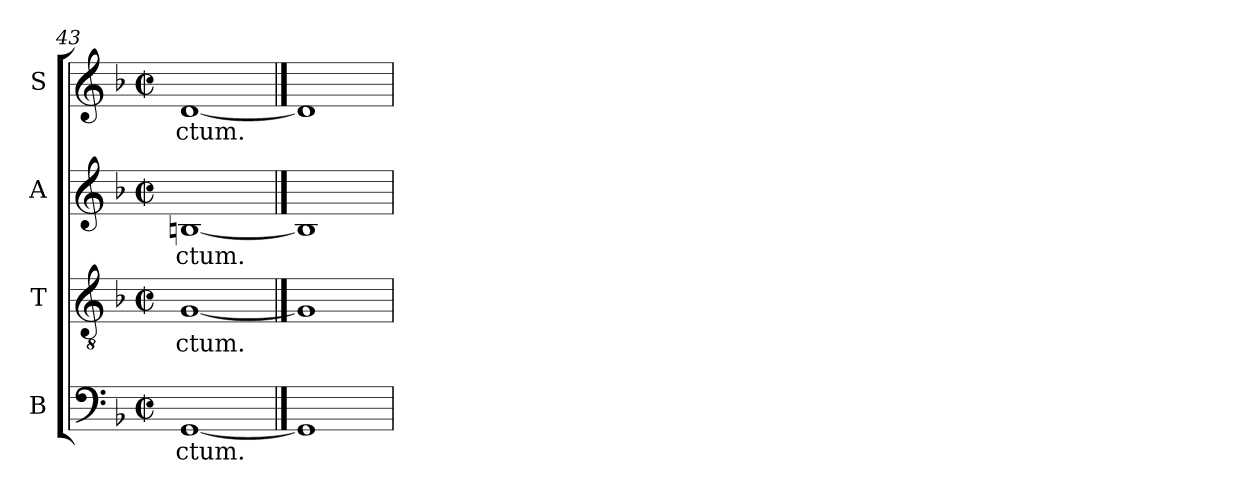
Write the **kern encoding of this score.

**kern	**text	**kern	**text	**kern	**text	**kern	**text
*part4	*part4	*part3	*part3	*part2	*part2	*part1	*part1
*staff4	*staff4	*staff3	*staff3	*staff2	*staff2	*staff1	*staff1
*I"B	*	*I"T	*	*I"A	*	*I"S	*
*clefF4	*	*clefGv2	*	*clefG2	*	*clefG2	*
*k[b-]	*	*k[b-]	*	*k[b-]	*	*k[b-]	*
*F:	*	*F:	*	*F:	*	*F:	*
*M2/2	*	*M2/2	*	*M2/2	*	*M2/2	*
*met(c|)	*	*met(c|)	*	*met(c|)	*	*met(c|)	*
=43	=43	=43	=43	=43	=43	=43	=43
!	!LO:LY:b:cj	!	!LO:LY:b:cj	!	!LO:LY:b:cj	!	!LO:LY:b:cj
[1GG	ctum.	[1G	ctum.	[1Bn	ctum.	[1d	ctum.
==44	==44	==44	==44	==44	==44	==44	==44
1GG]	.	1G]	.	1B]	.	1d]	.
=	=	=	=	=	=	=	=
*-	*-	*-	*-	*-	*-	*-	*-
